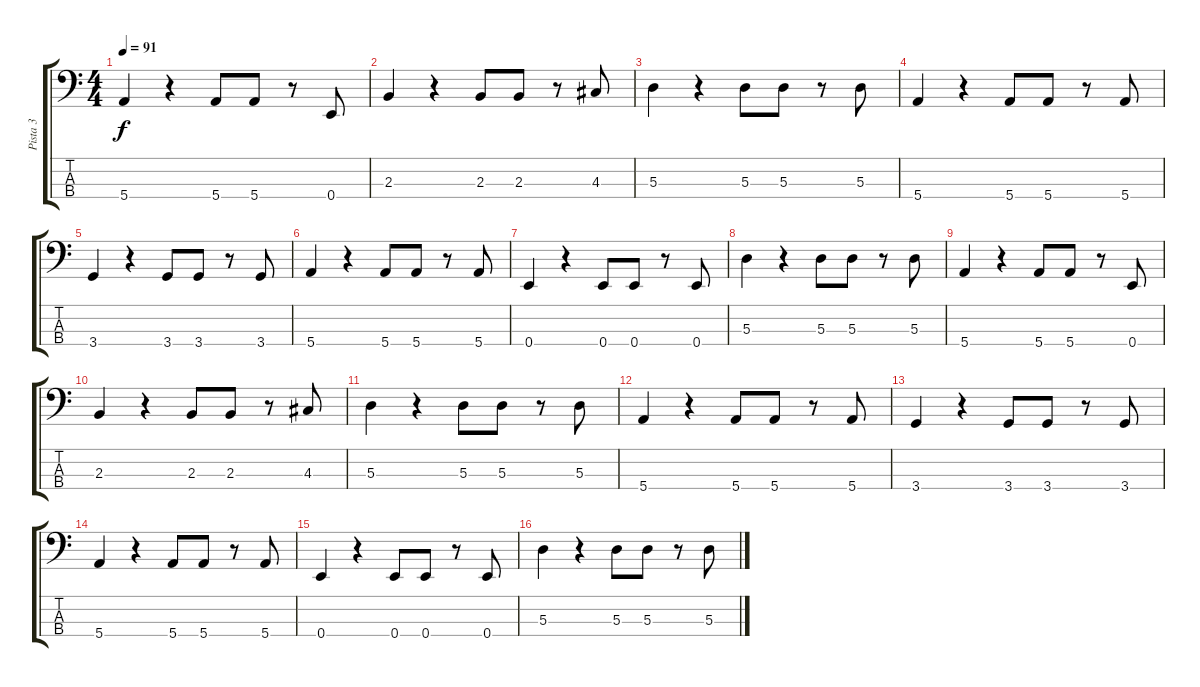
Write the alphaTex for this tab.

\track ("Pista 3" "Pista 3") {instrument electricbassfinger}
\staff {score tabs}
\tuning (G2 D2 A1 E1) {hide}
\ts (4 4)
\tempo 91
\clef f4
\ks c
5.4.4{dy f} r.4 5.4.8 5.4.8 r.8 0.4.8 |
2.3.4 r.4 2.3.8 2.3.8 r.8 4.3.8 |
5.3.4 r.4 5.3.8 5.3.8 r.8 5.3.8 |
5.4.4 r.4 5.4.8 5.4.8 r.8 5.4.8 |
3.4.4 r.4 3.4.8 3.4.8 r.8 3.4.8 |
5.4.4 r.4 5.4.8 5.4.8 r.8 5.4.8 |
0.4.4 r.4 0.4.8 0.4.8 r.8 0.4.8 |
5.3.4 r.4 5.3.8 5.3.8 r.8 5.3.8 |
5.4.4 r.4 5.4.8 5.4.8 r.8 0.4.8 |
2.3.4 r.4 2.3.8 2.3.8 r.8 4.3.8 |
5.3.4 r.4 5.3.8 5.3.8 r.8 5.3.8 |
5.4.4 r.4 5.4.8 5.4.8 r.8 5.4.8 |
3.4.4 r.4 3.4.8 3.4.8 r.8 3.4.8 |
5.4.4 r.4 5.4.8 5.4.8 r.8 5.4.8 |
0.4.4 r.4 0.4.8 0.4.8 r.8 0.4.8 |
5.3.4 r.4 5.3.8 5.3.8 r.8 5.3.8
